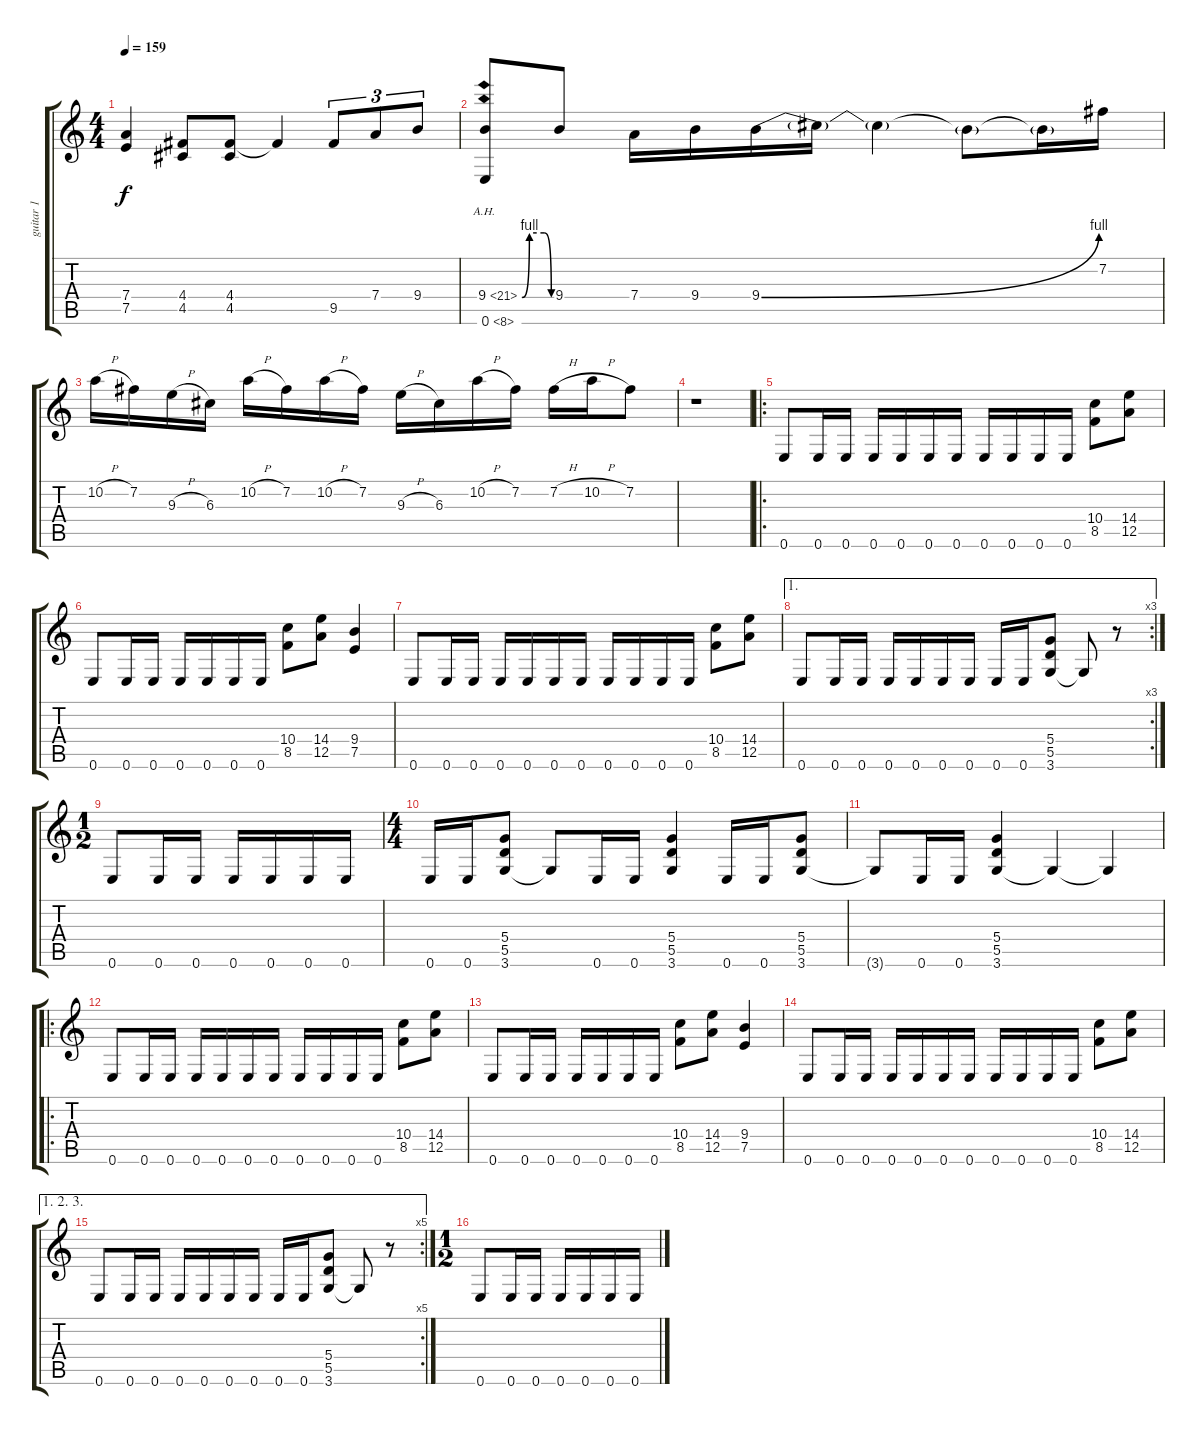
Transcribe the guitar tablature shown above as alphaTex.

\track ("guitar 1" "guitar 1") {instrument distortionguitar}
\staff {score tabs}
\tuning (E4 B3 G3 D3 A2 E2) {hide}
\ts (4 4)
\tempo 159
\clef g2
\ks c
(7.4 7.5).4{dy f} (4.4 4.5).8 (4.4 4.5).8 4.4{t}.4 9.5.8{tu (3 2)} 7.4.8{tu (3 2)} 9.4.8{tu (3 2)} |
(9.4{be (custom 0 0 15 4 30 4 45 4 60 0) ah 12} 0.6{ah 8}).8 9.4.8 7.4.16 9.4.16 9.4{be (bend 0 0 60 4)}.16 9.4{t}.16 9.4{t}.4 9.4{t}.8 9.4{t}.16 7.2.16 |
10.2{h}.16 7.2.16 9.3{h}.16 6.3.16 10.2{h}.16 7.2.16 10.2{h}.16 7.2.16 9.3{h}.16 6.3.16 10.2{h}.16 7.2.16 7.2{h}.16 10.2{h}.16 7.2.8 |
r.1 |
\ro
0.6.8 0.6.16 0.6.16 0.6.16 0.6.16 0.6.16 0.6.16 0.6.16 0.6.16 0.6.16 0.6.16 (10.4 8.5).8 (14.4 12.5).8 |
0.6.8 0.6.16 0.6.16 0.6.16 0.6.16 0.6.16 0.6.16 (10.4 8.5).8 (14.4 12.5).8 (9.4 7.5).4 |
0.6.8 0.6.16 0.6.16 0.6.16 0.6.16 0.6.16 0.6.16 0.6.16 0.6.16 0.6.16 0.6.16 (10.4 8.5).8 (14.4 12.5).8 |
\ae 1
\rc 3
0.6.8 0.6.16 0.6.16 0.6.16 0.6.16 0.6.16 0.6.16 0.6.16 0.6.16 (5.4 5.5 3.6).8 3.6{t}.8 r.8 |
\ts (1 2)
0.6.8 0.6.16 0.6.16 0.6.16 0.6.16 0.6.16 0.6.16 |
\ts (4 4)
0.6.16 0.6.16 (5.4 5.5 3.6).8 3.6{t}.8 0.6.16 0.6.16 (5.4 5.5 3.6).4 0.6.16 0.6.16 (5.4 5.5 3.6).8 |
3.6{t}.8 0.6.16 0.6.16 (5.4 5.5 3.6).4 3.6{t}.4 3.6{t}.4 |
\ro
0.6.8 0.6.16 0.6.16 0.6.16 0.6.16 0.6.16 0.6.16 0.6.16 0.6.16 0.6.16 0.6.16 (10.4 8.5).8 (14.4 12.5).8 |
0.6.8 0.6.16 0.6.16 0.6.16 0.6.16 0.6.16 0.6.16 (10.4 8.5).8 (14.4 12.5).8 (9.4 7.5).4 |
0.6.8 0.6.16 0.6.16 0.6.16 0.6.16 0.6.16 0.6.16 0.6.16 0.6.16 0.6.16 0.6.16 (10.4 8.5).8 (14.4 12.5).8 |
\ae (1 2 3)
\rc 5
0.6.8 0.6.16 0.6.16 0.6.16 0.6.16 0.6.16 0.6.16 0.6.16 0.6.16 (5.4 5.5 3.6).8 3.6{t}.8 r.8 |
\ts (1 2)
0.6.8 0.6.16 0.6.16 0.6.16 0.6.16 0.6.16 0.6.16
